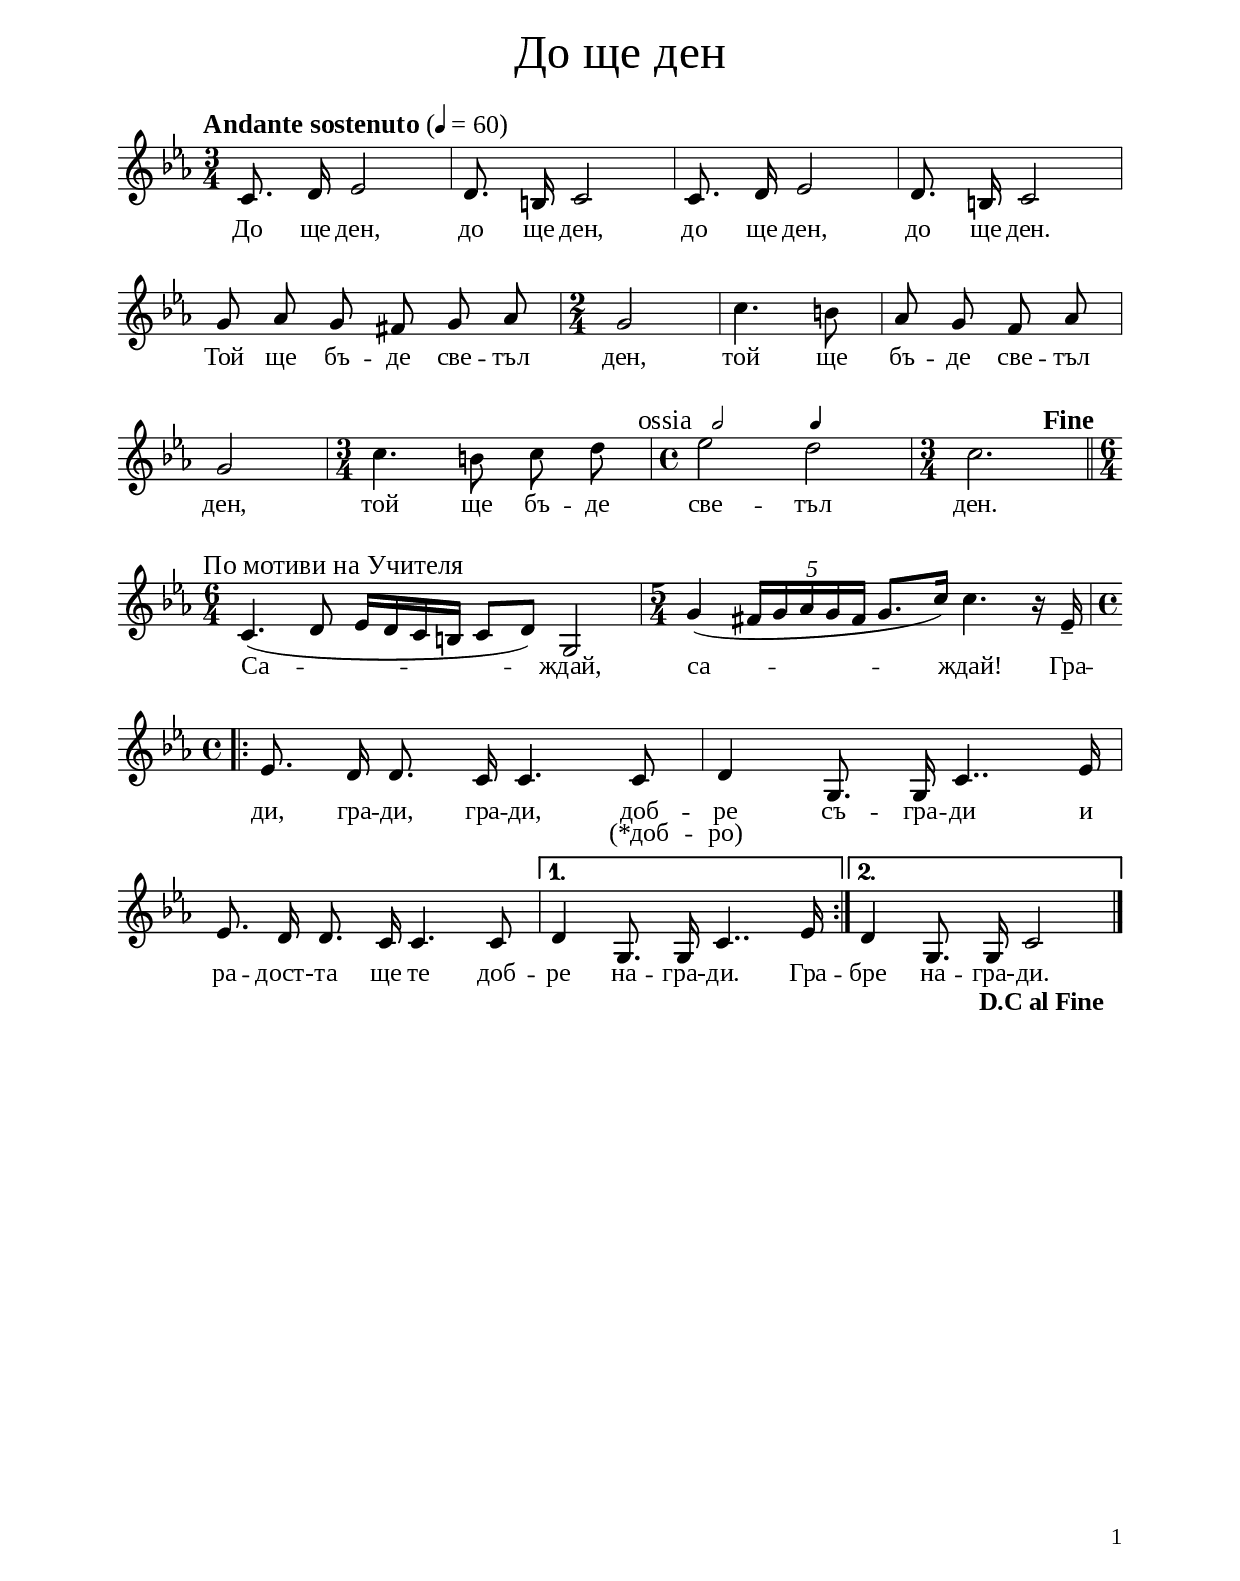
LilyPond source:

\version "2.24.3"

% include paper part and global functions
\include "include/globals.ily"

\bookpart {
  \label #'ref116
  \tocItem \markup "До ще ден"
  \include "include/bookpart-paper.ily"
  \score {
    \include "include/score-layout.ily"

    \new Voice \absolute {
      \clef treble
      \key c \minor
      \time 3/4
      \tempoFunc "Andante sostenuto" 4 "60"

      \autoBeamOff

      c'8. d'16 es'2 | d'8. b16 c'2 | c'8. d'16 es'2 |  d'8. b16 c'2 \break |

      g'8 as'8 g'8 fis'8 g'8 as'8 | \time 2/4  g'2 | c''4. b'8 | as'8 g'8 f'8 as'8 \break |

      g'2 | \time 3/4  c''4. b'8 c''8

      \tempo \markup {
        % make tempo note smaller
        \concat {
          \normal-text { "       ossia   "  }
          \fontsize #-4 \general-align #Y #DOWN \note {2} #0.8
          \normal-text { "             "  }
          \fontsize #-4 \general-align #Y #DOWN \note {4} #0.8
          "                                 Fine"
        }
      }

      d''8 | \time 4/4  es''2 d''2 | \time 3/4  | c''2. \bar "||" \break |

      \autoBeamOn

      \time 6/4  \tempo \markup {
        % make tempo note smaller
        \concat {
          \normal-text {"По мотиви на Учителя"}
        }
      } c'4. ( d'8 es'16 d'16 c'16 b16 c'8 d'8 ) g2 | \time 5/4  g'4 ( \once \override TupletBracket.stencil = ##f
      \times 4/5  {
        fis'16 g'16 as'16 g'16 fis'16
      } g'8. c''16 ) c''4. r16 es'16 -- \break |

      \autoBeamOff
      \time 4/4  \repeat volta 2 {
        es'8. d'16 d'8. c'16 c'4. c'8 | d'4 g8. g16 c'4.. es'16 \break |

        es'8. d'16 d'8. c'16 c'4. c'8 |
      }  \alternative {
        { d'4 g8. g16 c'4.. es'16 | }
        { d'4 g8. g16 c'2 }
      }
      \bar "|."
    }

    \addlyrics {
      До  ще
      ден,   до  ще   ден,   до  ще   ден,   до  ще   ден.
      Той   ще   бъ  --  де   све  --  тъл   ден,   той   ще   бъ  --
      де   све  --  тъл   ден,   той   ще   бъ  --  де   све  --  тъл
      ден.   Са  --  ждай,   са  --  ждай!   Гра  --  ди,   гра  --  ди,
      гра  --  ди,   доб  --  ре   съ  --  гра  --  ди   и   ра  --
      "дост-"  --  та   ще   те   доб  --  ре   на  --  "гра-"  --  ди.   Гра
      --  бре   на  --  "гра-"  --  ди.
    }

    \addlyrics {
      \repeat unfold 43 { \skip 2 } (*доб -- ро)
    }

    \header {
      title = \titleFunc #'ref_desc_8 "До ще ден" "Do šte den"
    }

    \midi{}
  } % score


  \markup \dc-one "D.C al Fine"



} % bookpart
